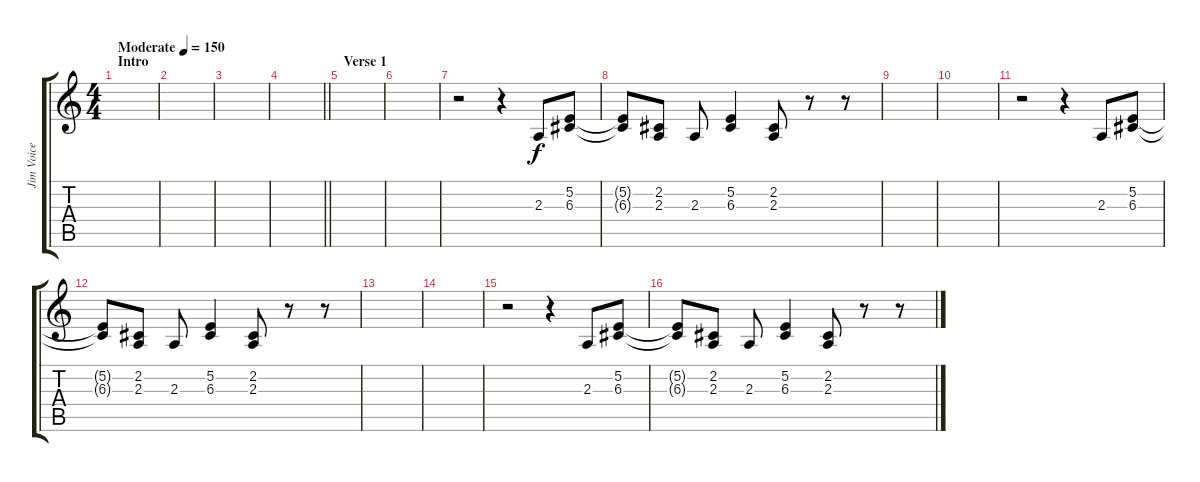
\track ("Jim Voice" "Jim Voice") {instrument electricgrandpiano}
\staff {score tabs}
\tuning (E4 B3 G3 D3 A2 E2) {hide}
\ts (4 4)
\section ("" "Intro")
\tempo (150 "Moderate")
\clef g2
\ks c
|
|
|
\barLineRight lightlight
|
\section ("" "Verse 1")
|
|
r.2 r.4 2.3.8 (5.2 6.3).8 |
(5.2{t} 6.3{t}).8 (2.2 2.3).8 2.3.8 (5.2 6.3).4 (2.2 2.3).8 r.8 r.8 |
|
|
r.2 r.4 2.3.8 (5.2 6.3).8 |
(5.2{t} 6.3{t}).8 (2.2 2.3).8 2.3.8 (5.2 6.3).4 (2.2 2.3).8 r.8 r.8 |
|
|
r.2 r.4 2.3.8 (5.2 6.3).8 |
(5.2{t} 6.3{t}).8 (2.2 2.3).8 2.3.8 (5.2 6.3).4 (2.2 2.3).8 r.8 r.8
